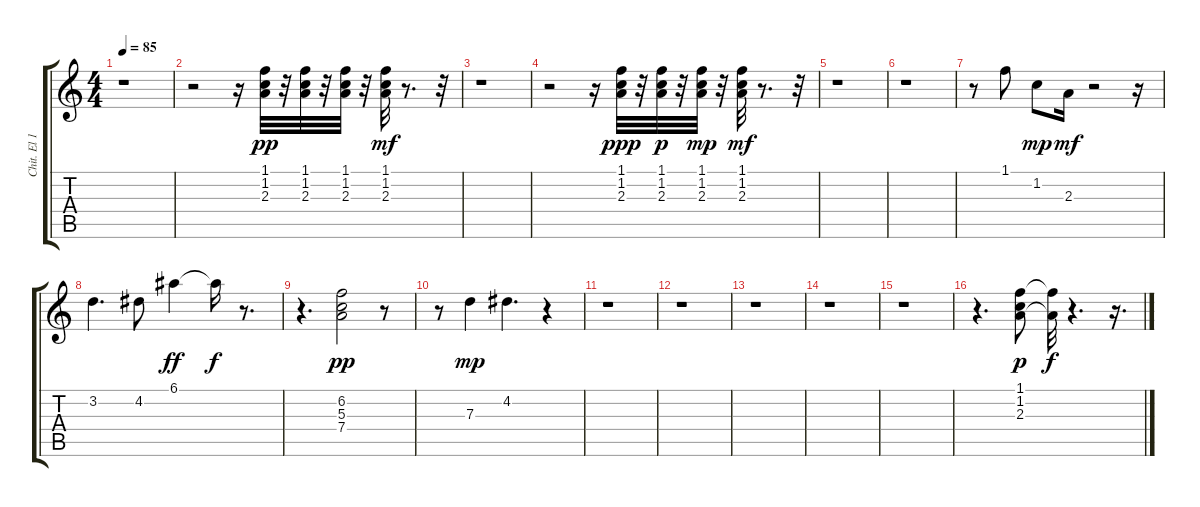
\track ("Chit. El 1" "Chit. El 1") {instrument acousticguitarsteel}
\staff {score tabs}
\tuning (E4 B3 G3 D3 A2 E2) {hide}
\ts (4 4)
\tempo 85
\clef g2
\ks c
r.1{dy f} |
r.2 r.16 (1.1 1.2 2.3).32{dy pp} r.32 (1.1 1.2 2.3).32 r.32 (1.1 1.2 2.3).32 r.32 (1.1 1.2 2.3).32{dy mf} r.8{d} r.32 |
r.1 |
r.2 r.16 (1.1 1.2 2.3).32{dy ppp} r.32 (1.1 1.2 2.3).32{dy p} r.32 (1.1 1.2 2.3).32{dy mp} r.32 (1.1 1.2 2.3).32{dy mf} r.8{d} r.32 |
r.1 |
r.1 |
r.8 1.1.8 1.2.8{dy mp} 2.3.16{dy mf} r.2 r.16 |
3.2.4{d} 4.2.8 6.1.4{dy ff} 6.1{t}.16{dy f} r.8{d} |
r.4{d} (6.2 5.3 7.4).2{dy pp} r.8 |
r.8 7.3.4{dy mp} 4.2.4{d} r.4 |
r.1 |
r.1 |
r.1 |
r.1 |
r.1 |
r.4{d} (1.1 1.2 2.3).8{dy p} (1.1{t} 2.3{t}).32{dy f} r.4{d} r.16{d}
